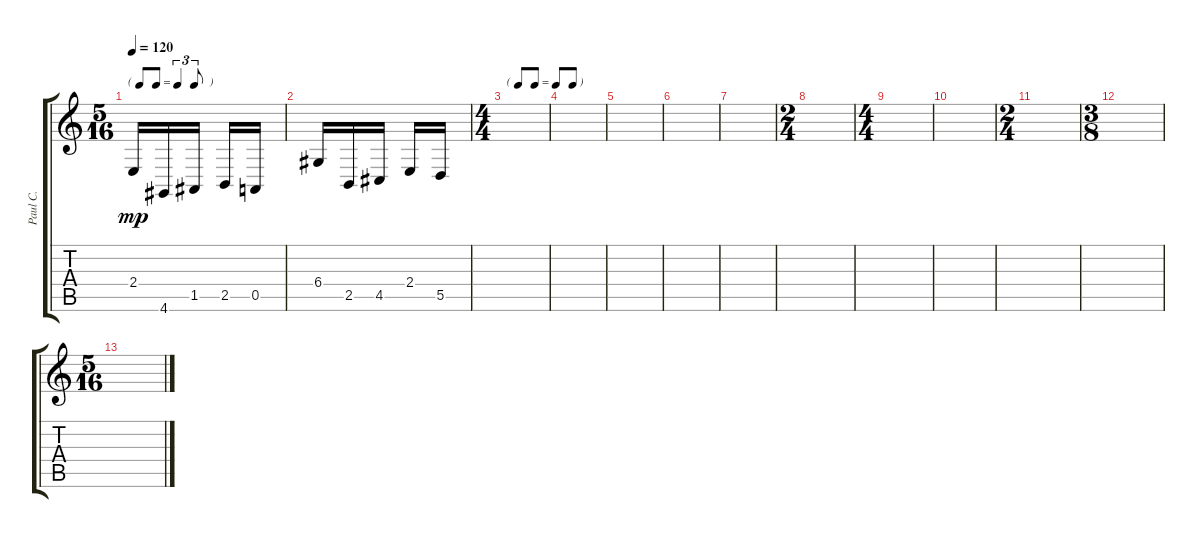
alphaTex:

\track ("Paul C." "Paul C.") {instrument tenorsax}
\staff {score tabs}
\tuning (E4 B3 G3 D3 A2 E2) {hide}
\ts (5 16)
\tf triplet8th
\tempo 120
\clef g2
\ks c
2.4.16{dy mp} 4.6.16 1.5.16 2.5.16 0.5.16 |
6.4.16 2.5.16 4.5.16 2.4.16 5.5.16 |
\ts (4 4)
\tf none
|
|
|
|
|
\ts (2 4)
|
\ts (4 4)
|
|
\ts (2 4)
|
\ts (3 8)
|
\ts (5 16)
